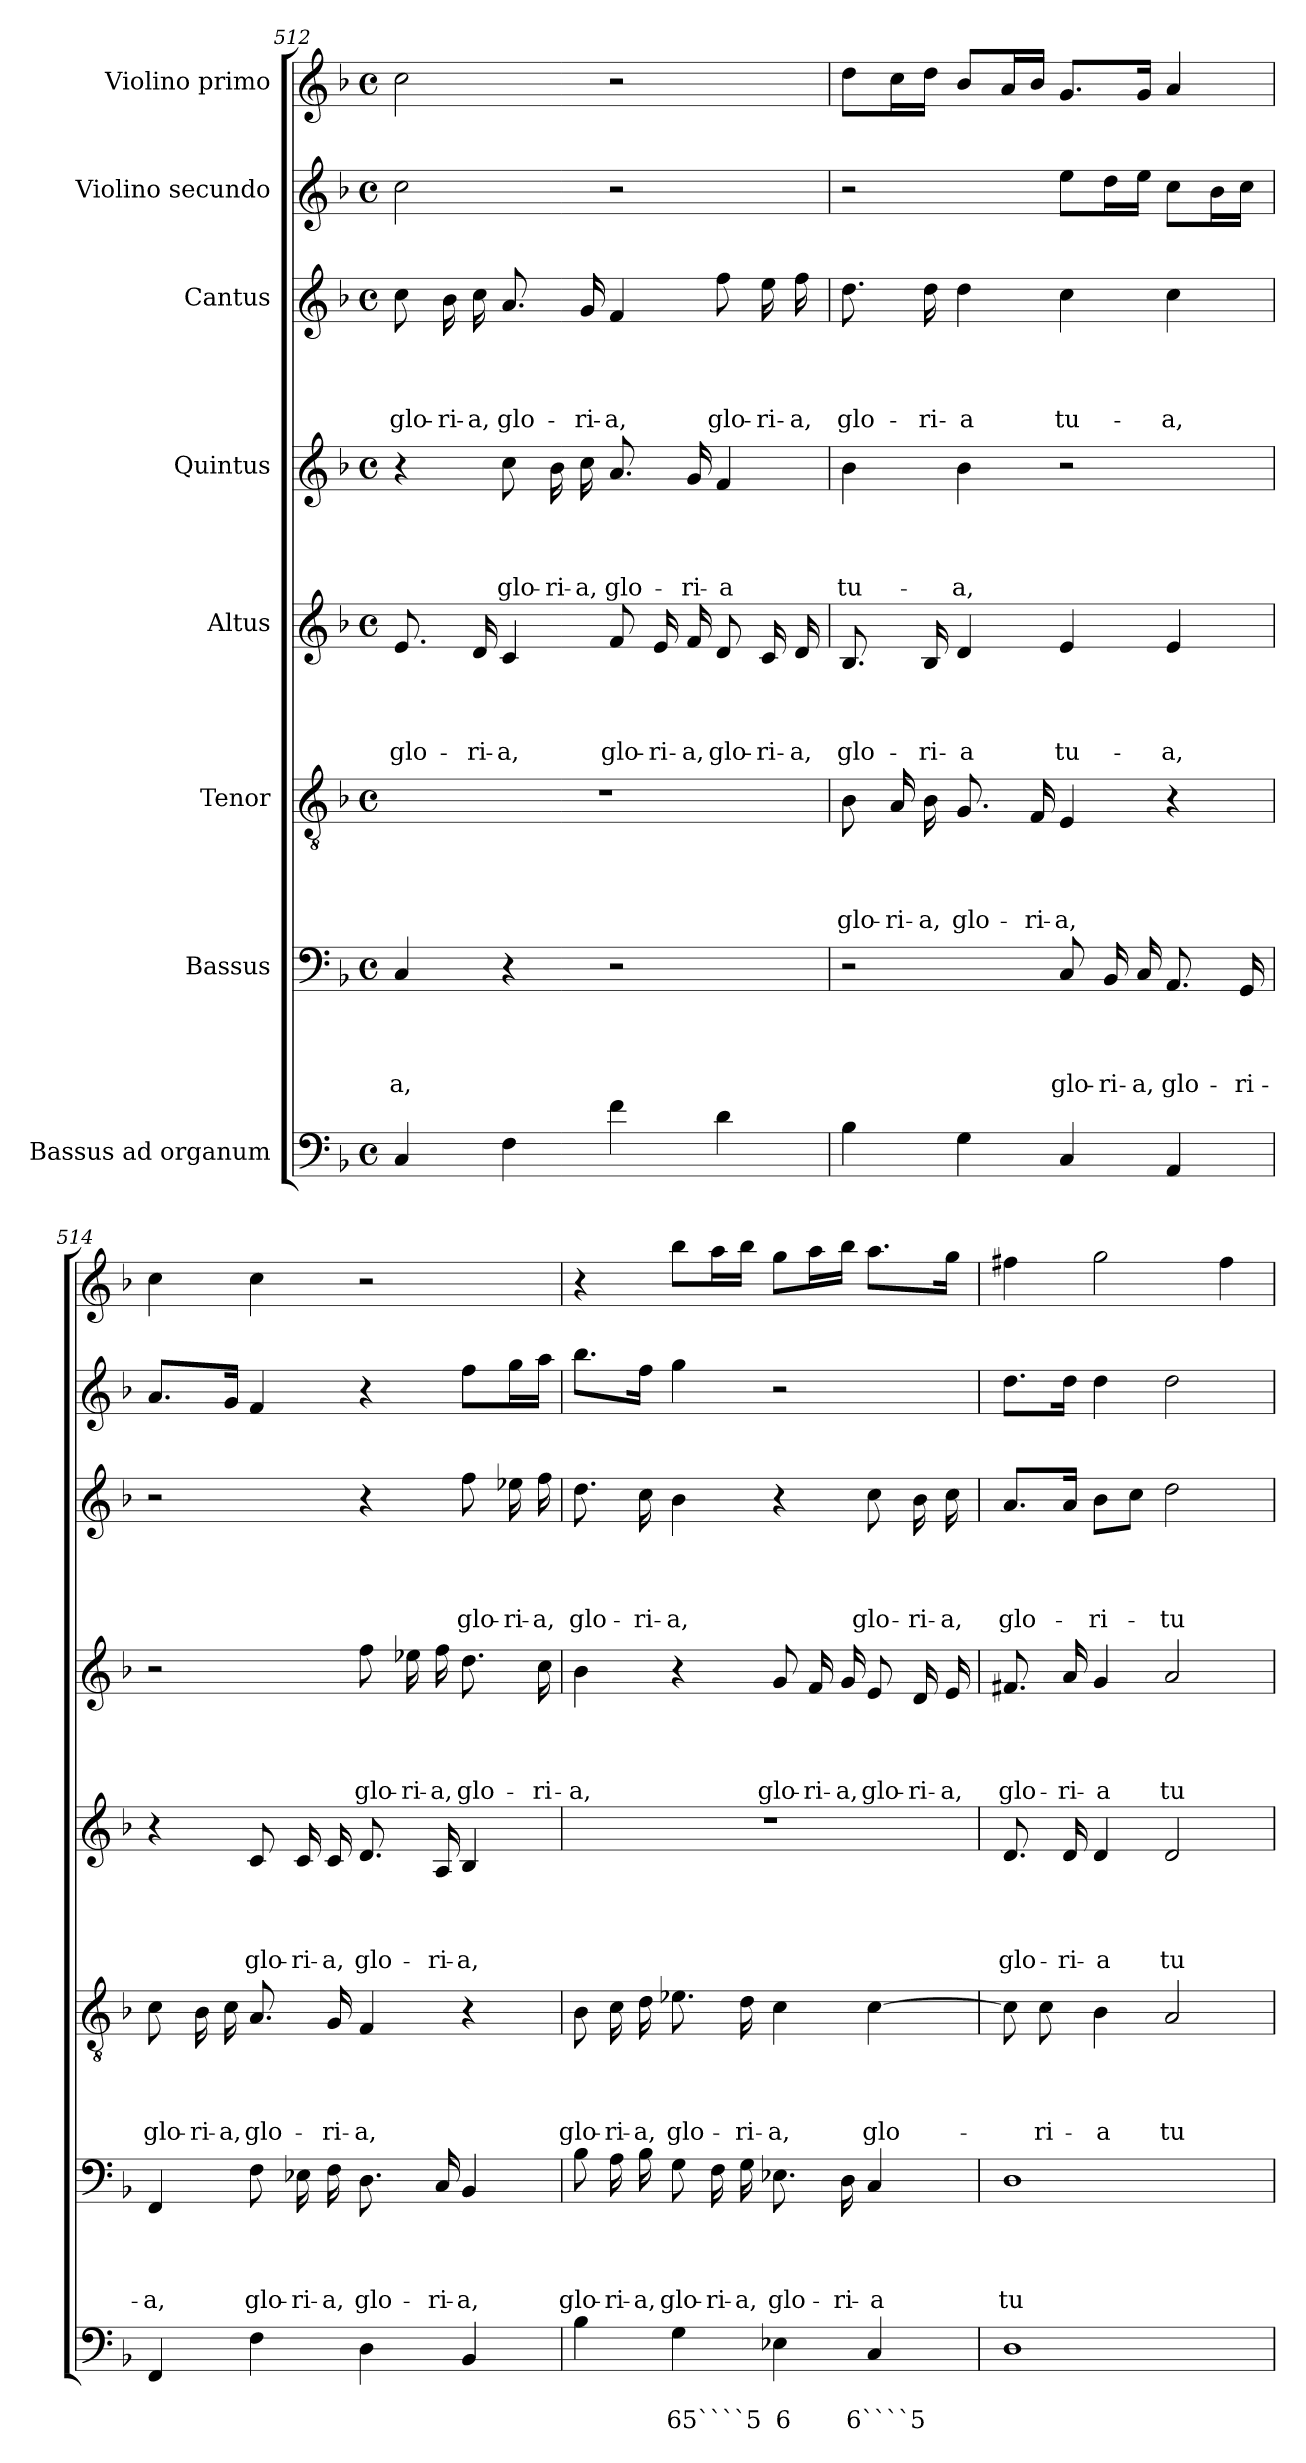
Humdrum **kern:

**kern	**text	**text	**kern	**text	**text	**text	**text	**kern	**text	**text	**text	**text	**kern	**text	**text	**text	**text	**kern	**text	**text	**text	**text	**kern	**text	**text	**text	**text	**kern	**kern
*part8	*part8	*part8	*part7	*part7	*part7	*part7	*part7	*part6	*part6	*part6	*part6	*part6	*part5	*part5	*part5	*part5	*part5	*part4	*part4	*part4	*part4	*part4	*part3	*part3	*part3	*part3	*part3	*part2	*part1
*staff8	*staff8	*staff8	*staff7	*staff7	*staff7	*staff7	*staff7	*staff6	*staff6	*staff6	*staff6	*staff6	*staff5	*staff5	*staff5	*staff5	*staff5	*staff4	*staff4	*staff4	*staff4	*staff4	*staff3	*staff3	*staff3	*staff3	*staff3	*staff2	*staff1
*I"Bassus ad  organum	*	*	*I"Bassus	*	*	*	*	*I"Tenor	*	*	*	*	*I"Altus	*	*	*	*	*I"Quintus	*	*	*	*	*I"Cantus	*	*	*	*	*I"Violino secundo	*I"Violino primo
*clefF4	*	*	*clefF4	*	*	*	*	*clefGv2	*	*	*	*	*clefG2	*	*	*	*	*clefG2	*	*	*	*	*clefG2	*	*	*	*	*clefG2	*clefG2
*k[b-]	*	*	*k[b-]	*	*	*	*	*k[b-]	*	*	*	*	*k[b-]	*	*	*	*	*k[b-]	*	*	*	*	*k[b-]	*	*	*	*	*k[b-]	*k[b-]
*F:	*	*	*F:	*	*	*	*	*F:	*	*	*	*	*F:	*	*	*	*	*F:	*	*	*	*	*F:	*	*	*	*	*F:	*F:
*M4/4	*	*	*M4/4	*	*	*	*	*M4/4	*	*	*	*	*M4/4	*	*	*	*	*M4/4	*	*	*	*	*M4/4	*	*	*	*	*M4/4	*M4/4
*met(c)	*	*	*met(c)	*	*	*	*	*met(c)	*	*	*	*	*met(c)	*	*	*	*	*met(c)	*	*	*	*	*met(c)	*	*	*	*	*met(c)	*met(c)
=512	=512	=512	=512	=512	=512	=512	=512	=512	=512	=512	=512	=512	=512	=512	=512	=512	=512	=512	=512	=512	=512	=512	=512	=512	=512	=512	=512	=512	=512
!	!	!	!	!	!	!	!LO:LY:b	!	!	!	!	!	!	!	!	!	!LO:LY:b	!	!	!	!	!	!	!	!	!	!LO:LY:b	!	!
4C/	.	.	4C/	.	.	.	-a,	1r	.	.	.	.	8.e/	.	.	.	glo-	4r	.	.	.	.	8cc\	.	.	.	glo-	2cc\	2cc\
!	!	!	!	!	!	!	!	!	!	!	!	!	!	!	!	!	!	!	!	!	!	!	!	!	!	!	!LO:LY:b	!	!
.	.	.	.	.	.	.	.	.	.	.	.	.	.	.	.	.	.	.	.	.	.	.	16b-\	.	.	.	-ri-	.	.
!	!	!	!	!	!	!	!	!	!	!	!	!	!	!	!	!	!LO:LY:b	!	!	!	!	!	!	!	!	!	!LO:LY:b	!	!
.	.	.	.	.	.	.	.	.	.	.	.	.	16d/	.	.	.	-ri-	.	.	.	.	.	16cc\	.	.	.	-a,	.	.
!	!	!	!	!	!	!	!	!	!	!	!	!	!	!	!	!	!LO:LY:b	!	!	!	!	!LO:LY:b	!	!	!	!	!LO:LY:b	!	!
4F\	.	.	4r	.	.	.	.	.	.	.	.	.	4c/	.	.	.	-a,	8cc\	.	.	.	glo-	8.a/	.	.	.	glo-	.	.
!	!	!	!	!	!	!	!	!	!	!	!	!	!	!	!	!	!	!	!	!	!	!LO:LY:b	!	!	!	!	!	!	!
.	.	.	.	.	.	.	.	.	.	.	.	.	.	.	.	.	.	16b-\	.	.	.	-ri-	.	.	.	.	.	.	.
!	!	!	!	!	!	!	!	!	!	!	!	!	!	!	!	!	!	!	!	!	!	!LO:LY:b	!	!	!	!	!LO:LY:b	!	!
.	.	.	.	.	.	.	.	.	.	.	.	.	.	.	.	.	.	16cc\	.	.	.	-a,	16g/	.	.	.	-ri-	.	.
!	!	!	!	!	!	!	!	!	!	!	!	!	!	!	!	!	!LO:LY:b	!	!	!	!	!LO:LY:b	!	!	!	!	!LO:LY:b	!	!
4f\	.	.	2r	.	.	.	.	.	.	.	.	.	8f/	.	.	.	glo-	8.a/	.	.	.	glo-	4f/	.	.	.	-a,	2r	2r
!	!	!	!	!	!	!	!	!	!	!	!	!	!	!	!	!	!LO:LY:b	!	!	!	!	!	!	!	!	!	!	!	!
.	.	.	.	.	.	.	.	.	.	.	.	.	16e/	.	.	.	-ri-	.	.	.	.	.	.	.	.	.	.	.	.
!	!	!	!	!	!	!	!	!	!	!	!	!	!	!	!	!	!LO:LY:b	!	!	!	!	!LO:LY:b	!	!	!	!	!	!	!
.	.	.	.	.	.	.	.	.	.	.	.	.	16f/	.	.	.	-a,	16g/	.	.	.	-ri-	.	.	.	.	.	.	.
!	!	!	!	!	!	!	!	!	!	!	!	!	!	!	!	!	!LO:LY:b	!	!	!	!	!LO:LY:b	!	!	!	!	!LO:LY:b	!	!
4d\	.	.	.	.	.	.	.	.	.	.	.	.	8d/	.	.	.	glo-	4f/	.	.	.	-a	8ff\	.	.	.	glo-	.	.
!	!	!	!	!	!	!	!	!	!	!	!	!	!	!	!	!	!LO:LY:b	!	!	!	!	!	!	!	!	!	!LO:LY:b	!	!
.	.	.	.	.	.	.	.	.	.	.	.	.	16c/	.	.	.	-ri-	.	.	.	.	.	16ee\	.	.	.	-ri-	.	.
!	!	!	!	!	!	!	!	!	!	!	!	!	!	!	!	!	!LO:LY:b	!	!	!	!	!	!	!	!	!	!LO:LY:b	!	!
.	.	.	.	.	.	.	.	.	.	.	.	.	16d/	.	.	.	-a,	.	.	.	.	.	16ff\	.	.	.	-a,	.	.
=513	=513	=513	=513	=513	=513	=513	=513	=513	=513	=513	=513	=513	=513	=513	=513	=513	=513	=513	=513	=513	=513	=513	=513	=513	=513	=513	=513	=513	=513
!	!	!	!	!	!	!	!	!	!	!	!	!LO:LY:b	!	!	!	!	!LO:LY:b	!	!	!	!	!LO:LY:b	!	!	!	!	!LO:LY:b	!	!
4B-\	.	.	2r	.	.	.	.	8B-\	.	.	.	glo-	8.B-/	.	.	.	glo-	4b-\	.	.	.	tu-	8.dd\	.	.	.	glo-	2r	8dd\L
!	!	!	!	!	!	!	!	!	!	!	!	!LO:LY:b	!	!	!	!	!	!	!	!	!	!	!	!	!	!	!	!	!
.	.	.	.	.	.	.	.	16A/	.	.	.	-ri-	.	.	.	.	.	.	.	.	.	.	.	.	.	.	.	.	16cc\L
!	!	!	!	!	!	!	!	!	!	!	!	!LO:LY:b	!	!	!	!	!LO:LY:b	!	!	!	!	!	!	!	!	!	!LO:LY:b	!	!
.	.	.	.	.	.	.	.	16B-\	.	.	.	-a,	16B-/	.	.	.	-ri-	.	.	.	.	.	16dd\	.	.	.	-ri-	.	16dd\JJ
!	!	!	!	!	!	!	!	!	!	!	!	!LO:LY:b	!	!	!	!	!LO:LY:b	!	!	!	!	!LO:LY:b	!	!	!	!	!LO:LY:b	!	!
4G\	.	.	.	.	.	.	.	8.G/	.	.	.	glo-	4d/	.	.	.	-a	4b-\	.	.	.	-a,	4dd\	.	.	.	-a	.	8b-/L
.	.	.	.	.	.	.	.	.	.	.	.	.	.	.	.	.	.	.	.	.	.	.	.	.	.	.	.	.	16a/L
!	!	!	!	!	!	!	!	!	!	!	!	!LO:LY:b	!	!	!	!	!	!	!	!	!	!	!	!	!	!	!	!	!
.	.	.	.	.	.	.	.	16F/	.	.	.	-ri-	.	.	.	.	.	.	.	.	.	.	.	.	.	.	.	.	16b-/JJ
!	!	!	!	!	!	!	!LO:LY:b	!	!	!	!	!LO:LY:b	!	!	!	!	!LO:LY:b	!	!	!	!	!	!	!	!	!	!LO:LY:b	!	!
4C/	.	.	8C/	.	.	.	glo-	4E/	.	.	.	-a,	4e/	.	.	.	tu-	2r	.	.	.	.	4cc\	.	.	.	tu-	8ee\L	8.g/L
!	!	!	!	!	!	!	!LO:LY:b	!	!	!	!	!	!	!	!	!	!	!	!	!	!	!	!	!	!	!	!	!	!
.	.	.	16BB-/	.	.	.	-ri-	.	.	.	.	.	.	.	.	.	.	.	.	.	.	.	.	.	.	.	.	16dd\L	.
!	!	!	!	!	!	!	!LO:LY:b	!	!	!	!	!	!	!	!	!	!	!	!	!	!	!	!	!	!	!	!	!	!
.	.	.	16C/	.	.	.	-a,	.	.	.	.	.	.	.	.	.	.	.	.	.	.	.	.	.	.	.	.	16ee\JJ	16g/Jk
!	!	!	!	!	!	!	!LO:LY:b	!	!	!	!	!	!	!	!	!	!LO:LY:b	!	!	!	!	!	!	!	!	!	!LO:LY:b	!	!
4AA/	.	.	8.AA/	.	.	.	glo-	4r	.	.	.	.	4e/	.	.	.	-a,	.	.	.	.	.	4cc\	.	.	.	-a,	8cc\L	4a/
.	.	.	.	.	.	.	.	.	.	.	.	.	.	.	.	.	.	.	.	.	.	.	.	.	.	.	.	16b-\L	.
!	!	!	!	!	!	!	!LO:LY:b	!	!	!	!	!	!	!	!	!	!	!	!	!	!	!	!	!	!	!	!	!	!
.	.	.	16GG/	.	.	.	-ri-	.	.	.	.	.	.	.	.	.	.	.	.	.	.	.	.	.	.	.	.	16cc\JJ	.
!!LO:LB:g=z
=514	=514	=514	=514	=514	=514	=514	=514	=514	=514	=514	=514	=514	=514	=514	=514	=514	=514	=514	=514	=514	=514	=514	=514	=514	=514	=514	=514	=514	=514
!	!	!	!	!	!	!	!LO:LY:b	!	!	!	!	!LO:LY:b	!	!	!	!	!	!	!	!	!	!	!	!	!	!	!	!	!
4FF/	.	.	4FF/	.	.	.	-a,	8c\	.	.	.	glo-	4r	.	.	.	.	2r	.	.	.	.	2r	.	.	.	.	8.a/L	4cc\
!	!	!	!	!	!	!	!	!	!	!	!	!LO:LY:b	!	!	!	!	!	!	!	!	!	!	!	!	!	!	!	!	!
.	.	.	.	.	.	.	.	16B-\	.	.	.	-ri-	.	.	.	.	.	.	.	.	.	.	.	.	.	.	.	.	.
!	!	!	!	!	!	!	!	!	!	!	!	!LO:LY:b	!	!	!	!	!	!	!	!	!	!	!	!	!	!	!	!	!
.	.	.	.	.	.	.	.	16c\	.	.	.	-a,	.	.	.	.	.	.	.	.	.	.	.	.	.	.	.	16g/Jk	.
!	!	!	!	!	!	!	!LO:LY:b	!	!	!	!	!LO:LY:b	!	!	!	!	!LO:LY:b	!	!	!	!	!	!	!	!	!	!	!	!
4F\	.	.	8F\	.	.	.	glo-	8.A/	.	.	.	glo-	8c/	.	.	.	glo-	.	.	.	.	.	.	.	.	.	.	4f/	4cc\
!	!	!	!	!	!	!	!LO:LY:b	!	!	!	!	!	!	!	!	!	!LO:LY:b	!	!	!	!	!	!	!	!	!	!	!	!
.	.	.	16E-X\	.	.	.	-ri-	.	.	.	.	.	16c/	.	.	.	-ri-	.	.	.	.	.	.	.	.	.	.	.	.
!	!	!	!	!	!	!	!LO:LY:b	!	!	!	!	!LO:LY:b	!	!	!	!	!LO:LY:b	!	!	!	!	!	!	!	!	!	!	!	!
.	.	.	16F\	.	.	.	-a,	16G/	.	.	.	-ri-	16c/	.	.	.	-a,	.	.	.	.	.	.	.	.	.	.	.	.
!	!	!	!	!	!	!	!LO:LY:b	!	!	!	!	!LO:LY:b	!	!	!	!	!LO:LY:b	!	!	!	!	!LO:LY:b	!	!	!	!	!	!	!
4D\	.	.	8.D\	.	.	.	glo-	4F/	.	.	.	-a,	8.d/	.	.	.	glo-	8ff\	.	.	.	glo-	4r	.	.	.	.	4r	2r
!	!	!	!	!	!	!	!	!	!	!	!	!	!	!	!	!	!	!	!	!	!	!LO:LY:b	!	!	!	!	!	!	!
.	.	.	.	.	.	.	.	.	.	.	.	.	.	.	.	.	.	16ee-X\	.	.	.	-ri-	.	.	.	.	.	.	.
!	!	!	!	!	!	!	!LO:LY:b	!	!	!	!	!	!	!	!	!	!LO:LY:b	!	!	!	!	!LO:LY:b	!	!	!	!	!	!	!
.	.	.	16C/	.	.	.	-ri-	.	.	.	.	.	16A/	.	.	.	-ri-	16ff\	.	.	.	-a,	.	.	.	.	.	.	.
!	!	!	!	!	!	!	!LO:LY:b	!	!	!	!	!	!	!	!	!	!LO:LY:b	!	!	!	!	!LO:LY:b	!	!	!	!	!LO:LY:b	!	!
4BB-/	.	.	4BB-/	.	.	.	-a,	4r	.	.	.	.	4B-/	.	.	.	-a,	8.dd\	.	.	.	glo-	8ff\	.	.	.	glo-	8ff\L	.
!	!	!	!	!	!	!	!	!	!	!	!	!	!	!	!	!	!	!	!	!	!	!	!	!	!	!	!LO:LY:b	!	!
.	.	.	.	.	.	.	.	.	.	.	.	.	.	.	.	.	.	.	.	.	.	.	16ee-X\	.	.	.	-ri-	16gg\L	.
!	!	!	!	!	!	!	!	!	!	!	!	!	!	!	!	!	!	!	!	!	!	!LO:LY:b	!	!	!	!	!LO:LY:b	!	!
.	.	.	.	.	.	.	.	.	.	.	.	.	.	.	.	.	.	16cc\	.	.	.	-ri-	16ff\	.	.	.	-a,	16aa\JJ	.
=515	=515	=515	=515	=515	=515	=515	=515	=515	=515	=515	=515	=515	=515	=515	=515	=515	=515	=515	=515	=515	=515	=515	=515	=515	=515	=515	=515	=515	=515
!	!	!	!	!	!	!	!LO:LY:b	!	!	!	!	!LO:LY:b	!	!	!	!	!	!	!	!	!	!LO:LY:b	!	!	!	!	!LO:LY:b	!	!
4B-\	.	.	8B-\	.	.	.	glo-	8B-\	.	.	.	glo-	1r	.	.	.	.	4b-\	.	.	.	-a,	8.dd\	.	.	.	glo-	8.bb-\L	4r
!	!	!	!	!	!	!	!LO:LY:b	!	!	!	!	!LO:LY:b	!	!	!	!	!	!	!	!	!	!	!	!	!	!	!	!	!
.	.	.	16A\	.	.	.	-ri-	16c\	.	.	.	-ri-	.	.	.	.	.	.	.	.	.	.	.	.	.	.	.	.	.
!	!	!	!	!	!	!	!LO:LY:b	!	!	!	!	!LO:LY:b	!	!	!	!	!	!	!	!	!	!	!	!	!	!	!LO:LY:b	!	!
.	.	.	16B-\	.	.	.	-a,	16d\	.	.	.	-a,	.	.	.	.	.	.	.	.	.	.	16cc\	.	.	.	-ri-	16ff\Jk	.
!	!	!LO:LY:b	!	!	!	!	!LO:LY:b	!	!	!	!	!LO:LY:b	!	!	!	!	!	!	!	!	!	!	!	!	!	!	!LO:LY:b	!	!
4G\	.	65````5	8G\	.	.	.	glo-	8.e-X\	.	.	.	glo-	.	.	.	.	.	4r	.	.	.	.	4b-\	.	.	.	-a,	4gg\	8bb-\L
!	!	!	!	!	!	!	!LO:LY:b	!	!	!	!	!	!	!	!	!	!	!	!	!	!	!	!	!	!	!	!	!	!
.	.	.	16F\	.	.	.	-ri-	.	.	.	.	.	.	.	.	.	.	.	.	.	.	.	.	.	.	.	.	.	16aa\L
!	!	!	!	!	!	!	!LO:LY:b	!	!	!	!	!LO:LY:b	!	!	!	!	!	!	!	!	!	!	!	!	!	!	!	!	!
.	.	.	16G\	.	.	.	-a,	16d\	.	.	.	-ri-	.	.	.	.	.	.	.	.	.	.	.	.	.	.	.	.	16bb-\JJ
!	!	!LO:LY:b	!	!	!	!	!LO:LY:b	!	!	!	!	!LO:LY:b	!	!	!	!	!	!	!	!	!	!LO:LY:b	!	!	!	!	!	!	!
4E-X\	.	6	8.E-X\	.	.	.	glo-	4c\	.	.	.	-a,	.	.	.	.	.	8g/	.	.	.	glo-	4r	.	.	.	.	2r	8gg\L
!	!	!	!	!	!	!	!	!	!	!	!	!	!	!	!	!	!	!	!	!	!	!LO:LY:b	!	!	!	!	!	!	!
.	.	.	.	.	.	.	.	.	.	.	.	.	.	.	.	.	.	16f/	.	.	.	-ri-	.	.	.	.	.	.	16aa\L
!	!	!	!	!	!	!	!LO:LY:b	!	!	!	!	!	!	!	!	!	!	!	!	!	!	!LO:LY:b	!	!	!	!	!	!	!
.	.	.	16D\	.	.	.	-ri-	.	.	.	.	.	.	.	.	.	.	16g/	.	.	.	-a,	.	.	.	.	.	.	16bb-\JJ
!	!	!LO:LY:b	!	!	!	!	!LO:LY:b	!	!	!	!	!LO:LY:b	!	!	!	!	!	!	!	!	!	!LO:LY:b	!	!	!	!	!LO:LY:b	!	!
4C/	.	6````5	4C/	.	.	.	-a	[4c\	.	.	.	glo-	.	.	.	.	.	8e/	.	.	.	glo-	8cc\	.	.	.	glo-	.	8.aa\L
!	!	!	!	!	!	!	!	!	!	!	!	!	!	!	!	!	!	!	!	!	!	!LO:LY:b	!	!	!	!	!LO:LY:b	!	!
.	.	.	.	.	.	.	.	.	.	.	.	.	.	.	.	.	.	16d/	.	.	.	-ri-	16b-\	.	.	.	-ri-	.	.
!	!	!	!	!	!	!	!	!	!	!	!	!	!	!	!	!	!	!	!	!	!	!LO:LY:b	!	!	!	!	!LO:LY:b	!	!
.	.	.	.	.	.	.	.	.	.	.	.	.	.	.	.	.	.	16e/	.	.	.	-a,	16cc\	.	.	.	-a,	.	16gg\Jk
=516	=516	=516	=516	=516	=516	=516	=516	=516	=516	=516	=516	=516	=516	=516	=516	=516	=516	=516	=516	=516	=516	=516	=516	=516	=516	=516	=516	=516	=516
!	!	!	!	!	!	!	!LO:LY:b	!	!	!	!	!	!	!	!	!	!LO:LY:b	!	!	!	!	!LO:LY:b	!	!	!	!	!LO:LY:b	!	!
1D	.	.	1D	.	.	.	tu-	8c\]	.	.	.	.	8.d/	.	.	.	glo-	8.f#X/	.	.	.	glo-	8.a/L	.	.	.	glo-	8.dd\L	4ff#X\
!	!	!	!	!	!	!	!	!	!	!	!	!LO:LY:b	!	!	!	!	!	!	!	!	!	!	!	!	!	!	!	!	!
.	.	.	.	.	.	.	.	8c\	.	.	.	-ri-	.	.	.	.	.	.	.	.	.	.	.	.	.	.	.	.	.
!	!	!	!	!	!	!	!	!	!	!	!	!	!	!	!	!	!LO:LY:b	!	!	!	!	!LO:LY:b	!	!	!	!	!	!	!
.	.	.	.	.	.	.	.	.	.	.	.	.	16d/	.	.	.	-ri-	16a/	.	.	.	-ri-	16a/Jk	.	.	.	.	16dd\Jk	.
!	!	!	!	!	!	!	!	!	!	!	!	!LO:LY:b	!	!	!	!	!LO:LY:b	!	!	!	!	!LO:LY:b	!	!	!	!	!LO:LY:b	!	!
.	.	.	.	.	.	.	.	4B-\	.	.	.	-a	4d/	.	.	.	-a	4g/	.	.	.	-a	8b-\L	.	.	.	-ri-	4dd\	2gg\
.	.	.	.	.	.	.	.	.	.	.	.	.	.	.	.	.	.	.	.	.	.	.	8cc\J	.	.	.	.	.	.
!	!	!	!	!	!	!	!	!	!	!	!	!LO:LY:b	!	!	!	!	!LO:LY:b	!	!	!	!	!LO:LY:b	!	!	!	!	!LO:LY:b	!	!
.	.	.	.	.	.	.	.	2A/	.	.	.	tu-	2d/	.	.	.	tu-	2a/	.	.	.	tu-	2dd\	.	.	.	-tu-	2dd\	.
.	.	.	.	.	.	.	.	.	.	.	.	.	.	.	.	.	.	.	.	.	.	.	.	.	.	.	.	.	4ff#\
=	=	=	=	=	=	=	=	=	=	=	=	=	=	=	=	=	=	=	=	=	=	=	=	=	=	=	=	=	=
*-	*-	*-	*-	*-	*-	*-	*-	*-	*-	*-	*-	*-	*-	*-	*-	*-	*-	*-	*-	*-	*-	*-	*-	*-	*-	*-	*-	*-	*-
